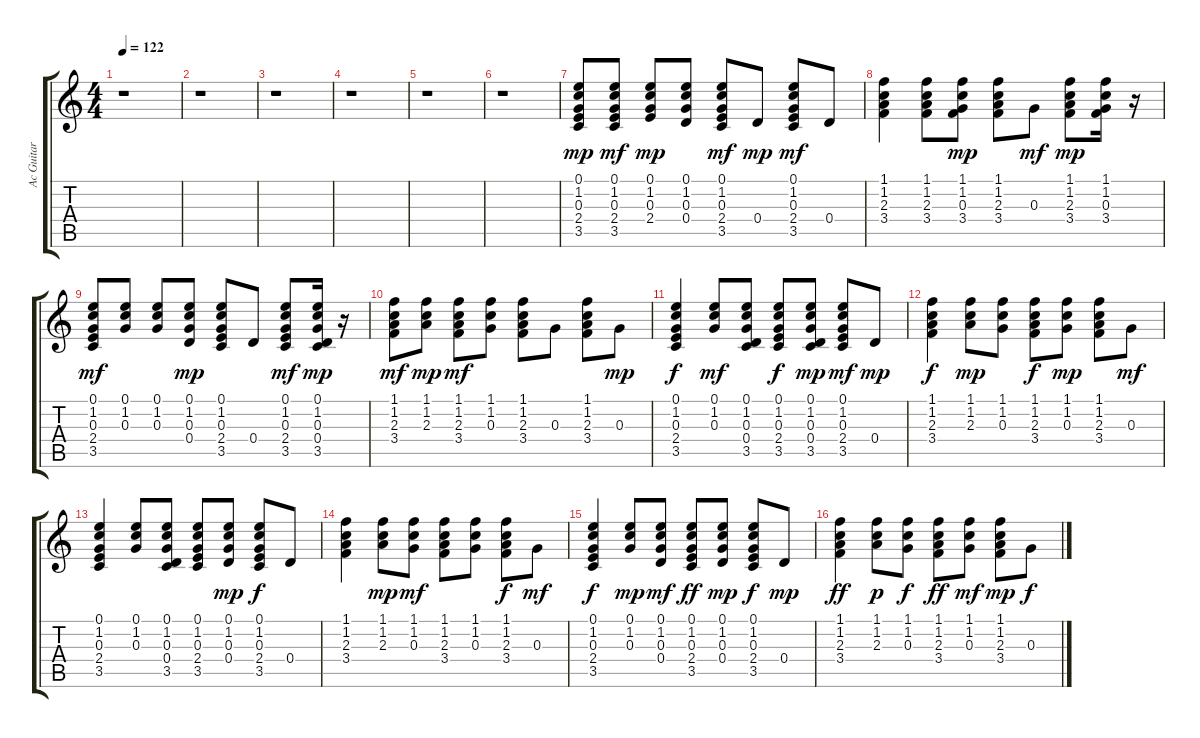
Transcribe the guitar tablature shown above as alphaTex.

\track ("Ac Guitar 1" "Ac Guitar ") {instrument acousticguitarsteel}
\staff {score tabs}
\tuning (E4 B3 G3 D3 A2 E2) {hide}
\ts (4 4)
\tempo 122
\clef g2
\ks c
r.1{dy mp instrument acousticguitarsteel} |
r.1 |
r.1 |
r.1 |
r.1 |
r.1 |
(0.1 1.2 0.3 2.4 3.5).8 (0.1 1.2 0.3 2.4 3.5).8{dy mf} (0.1 1.2 0.3 2.4).8{dy mp} (0.1 1.2 0.3 0.4).8 (0.1 1.2 0.3 2.4 3.5).8{dy mf} 0.4.8{dy mp} (0.1 1.2 0.3 2.4 3.5).8{dy mf} 0.4.8 |
(1.1 1.2 2.3 3.4).4 (1.1 1.2 2.3 3.4).8 (1.1 1.2 0.3 3.4).8{dy mp} (1.1 1.2 2.3 3.4).8 0.3.8{dy mf} (1.1 1.2 2.3 3.4).8{dy mp} (1.1 1.2 0.3 3.4).16 r.16 |
(0.1 1.2 0.3 2.4 3.5).8{dy mf} (0.1 1.2 0.3).8 (0.1 1.2 0.3).8 (0.1 1.2 0.3 0.4).8{dy mp} (0.1 1.2 0.3 2.4 3.5).8 0.4.8 (0.1 1.2 0.3 2.4 3.5).8{dy mf} (0.1 1.2 0.3 0.4 3.5).16{dy mp} r.16 |
(1.1 1.2 2.3 3.4).8{dy mf} (1.1 1.2 2.3).8{dy mp} (1.1 1.2 2.3 3.4).8{dy mf} (1.1 1.2 0.3).8 (1.1 1.2 2.3 3.4).8 0.3.8 (1.1 1.2 2.3 3.4).8 0.3.8{dy mp} |
(0.1 1.2 0.3 2.4 3.5).4{dy f} (0.1 1.2 0.3).8{dy mf} (0.1 1.2 0.3 0.4 3.5).8 (0.1 1.2 0.3 2.4 3.5).8{dy f} (0.1 1.2 0.3 0.4 3.5).8{dy mp} (0.1 1.2 0.3 2.4 3.5).8{dy mf} 0.4.8{dy mp} |
(1.1 1.2 2.3 3.4).4{dy f} (1.1 1.2 2.3).8{dy mp} (1.1 1.2 0.3).8 (1.1 1.2 2.3 3.4).8{dy f} (1.1 1.2 0.3).8{dy mp} (1.1 1.2 2.3 3.4).8 0.3.8{dy mf} |
(0.1 1.2 0.3 2.4 3.5).4 (0.1 1.2 0.3).8 (0.1 1.2 0.3 0.4 3.5).8 (0.1 1.2 0.3 2.4 3.5).8 (0.1 1.2 0.3 0.4).8{dy mp} (0.1 1.2 0.3 2.4 3.5).8{dy f} 0.4.8 |
(1.1 1.2 2.3 3.4).4 (1.1 1.2 2.3).8{dy mp} (1.1 1.2 0.3).8{dy mf} (1.1 1.2 2.3 3.4).8 (1.1 1.2 0.3).8 (1.1 1.2 2.3 3.4).8{dy f} 0.3.8{dy mf} |
(0.1 1.2 0.3 2.4 3.5).4{dy f} (0.1 1.2 0.3).8{dy mp} (0.1 1.2 0.3 0.4).8{dy mf} (0.1 1.2 0.3 2.4 3.5).8{dy ff} (0.1 1.2 0.3 0.4).8{dy mp} (0.1 1.2 0.3 2.4 3.5).8{dy f} 0.4.8{dy mp} |
(1.1 1.2 2.3 3.4).4{dy ff} (1.1 1.2 2.3).8{dy p} (1.1 1.2 0.3).8{dy f} (1.1 1.2 2.3 3.4).8{dy ff} (1.1 1.2 0.3).8{dy mf} (1.1 1.2 2.3 3.4).8{dy mp} 0.3.8{dy f}
